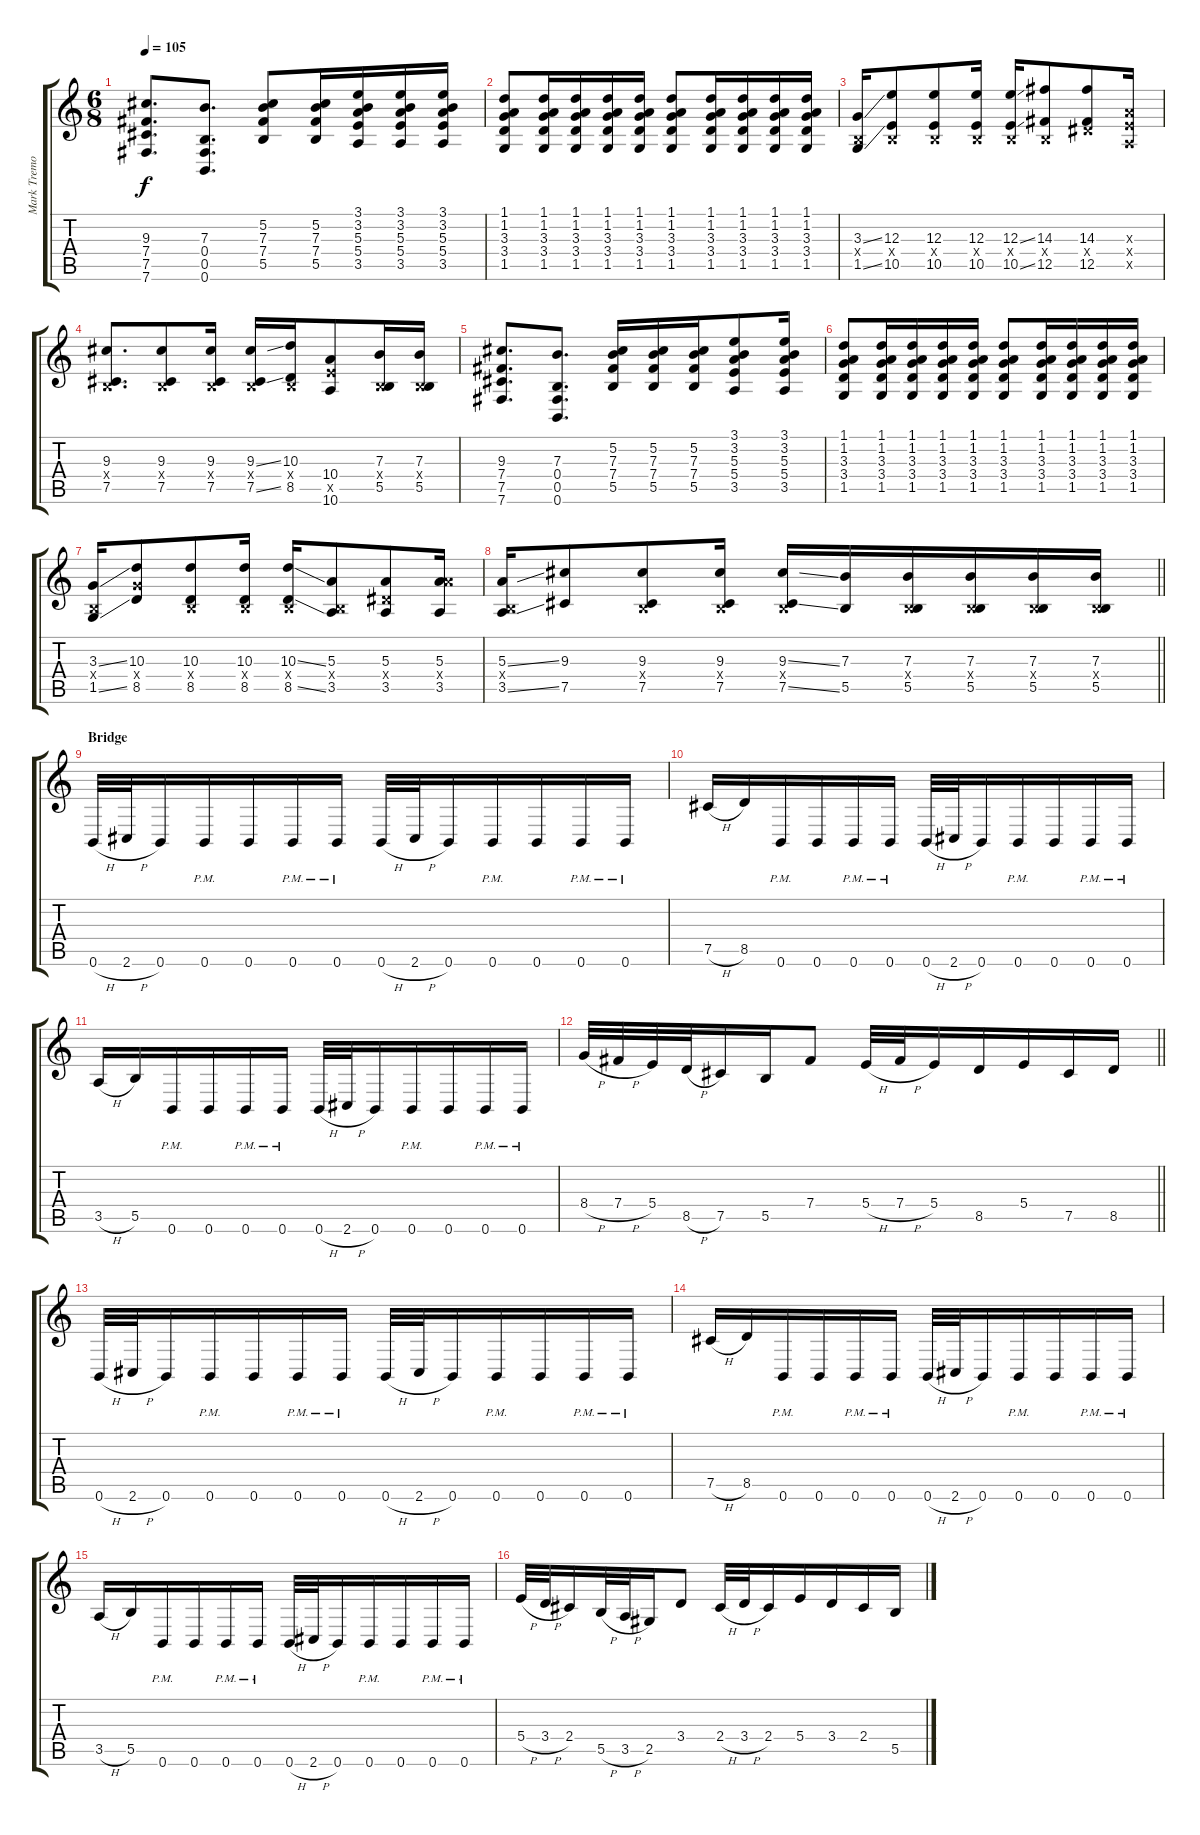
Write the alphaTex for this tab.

\track ("Mark Tremonti (Lead Guitar)" "Mark Tremo") {instrument distortionguitar}
\staff {score tabs}
\tuning (Db4 Ab3 E3 B2 Gb2 B1) {hide}
\ts (6 8)
\tempo 105
\clef g2
\ks c
(9.3 7.4 7.5 7.6).8{d dy f} (7.3 0.4 0.5 0.6).8{d} (5.2 7.3 7.4 5.5).8 (5.2 7.3 7.4 5.5).16 (3.1 3.2 5.3 5.4 3.5).16 (3.1 3.2 5.3 5.4 3.5).16 (3.1 3.2 5.3 5.4 3.5).16 |
(1.1 1.2 3.3 3.4 1.5).8 (1.1 1.2 3.3 3.4 1.5).16 (1.1 1.2 3.3 3.4 1.5).16 (1.1 1.2 3.3 3.4 1.5).16 (1.1 1.2 3.3 3.4 1.5).16 (1.1 1.2 3.3 3.4 1.5).8 (1.1 1.2 3.3 3.4 1.5).16 (1.1 1.2 3.3 3.4 1.5).16 (1.1 1.2 3.3 3.4 1.5).16 (1.1 1.2 3.3 3.4 1.5).16 |
(3.3{ss} 0.4{x} 1.5{ss}).16 (12.3 0.4{x} 10.5).8 (12.3 0.4{x} 10.5).8 (12.3 0.4{x} 10.5).16 (12.3{ss} 0.4{x} 10.5{ss}).16 (14.3 0.4{x} 12.5).8 (14.3 4.4{x} 12.5).8 (0.3{x} 10.4{x} 3.5{x}).16 |
(9.3 0.4{x} 7.5).8{d} (9.3 0.4{x} 7.5).8 (9.3 0.4{x} 7.5).16 (9.3{ss} 0.4{x} 7.5{ss}).16 (10.3 0.4{x} 8.5).16 (10.4 10.5{x} 10.6).8 (7.3 0.4{x} 5.5).16 (7.3 0.4{x} 5.5).16 |
(9.3 7.4 7.5 7.6).8{d} (7.3 0.4 0.5 0.6).8{d} (5.2 7.3 7.4 5.5).16 (5.2 7.3 7.4 5.5).16 (5.2 7.3 7.4 5.5).16 (3.1 3.2 5.3 5.4 3.5).8 (3.1 3.2 5.3 5.4 3.5).16 |
(1.1 1.2 3.3 3.4 1.5).8 (1.1 1.2 3.3 3.4 1.5).16 (1.1 1.2 3.3 3.4 1.5).16 (1.1 1.2 3.3 3.4 1.5).16 (1.1 1.2 3.3 3.4 1.5).16 (1.1 1.2 3.3 3.4 1.5).8 (1.1 1.2 3.3 3.4 1.5).16 (1.1 1.2 3.3 3.4 1.5).16 (1.1 1.2 3.3 3.4 1.5).16 (1.1 1.2 3.3 3.4 1.5).16 |
(3.3{ss} 0.4{x} 1.5{ss}).16 (10.3 8.4{x} 8.5).8 (10.3 0.4{x} 8.5).8 (10.3 0.4{x} 8.5).16 (10.3{ss} 0.4{x} 8.5{ss}).16 (5.3 0.4{x} 3.5).8 (5.3 4.4{x} 3.5).8 (5.3 10.4{x} 3.5).16 |
\barLineRight lightlight
(5.3{ss} 0.4{x} 3.5{ss}).16 (9.3 7.5).8 (9.3 0.4{x} 7.5).8 (9.3 0.4{x} 7.5).16 (9.3{ss} 0.4{x} 7.5{ss}).16 (7.3 5.5).16 (7.3 0.4{x} 5.5).16 (7.3 0.4{x} 5.5).16 (7.3 0.4{x} 5.5).16 (7.3 0.4{x} 5.5).16 |
\section ("" "Bridge")
0.6{h}.32 2.6{h}.32 0.6.16 0.6{pm}.16 0.6.16 0.6{pm}.16 0.6{pm}.16 0.6{h}.32 2.6{h}.32 0.6.16 0.6{pm}.16 0.6.16 0.6{pm}.16 0.6{pm}.16 |
7.5{h}.16 8.5.16 0.6{pm}.16 0.6.16 0.6{pm}.16 0.6{pm}.16 0.6{h}.32 2.6{h}.32 0.6.16 0.6{pm}.16 0.6.16 0.6{pm}.16 0.6{pm}.16 |
3.5{h}.16 5.5.16 0.6{pm}.16 0.6.16 0.6{pm}.16 0.6{pm}.16 0.6{h}.32 2.6{h}.32 0.6.16 0.6{pm}.16 0.6.16 0.6{pm}.16 0.6{pm}.16 |
\barLineRight lightlight
8.4{h}.32 7.4{h}.32 5.4.32 8.5{h}.32 7.5.16 5.5.16 7.4.8 5.4{h}.32 7.4{h}.32 5.4.16 8.5.16 5.4.16 7.5.16 8.5.16 |
0.6{h}.32{volume 16} 2.6{h}.32 0.6.16 0.6{pm}.16 0.6.16 0.6{pm}.16 0.6{pm}.16 0.6{h}.32 2.6{h}.32 0.6.16 0.6{pm}.16 0.6.16 0.6{pm}.16 0.6{pm}.16 |
7.5{h}.16 8.5.16 0.6{pm}.16 0.6.16 0.6{pm}.16 0.6{pm}.16 0.6{h}.32 2.6{h}.32 0.6.16 0.6{pm}.16 0.6.16 0.6{pm}.16 0.6{pm}.16 |
3.5{h}.16 5.5.16 0.6{pm}.16 0.6.16 0.6{pm}.16 0.6{pm}.16 0.6{h}.32 2.6{h}.32 0.6.16 0.6{pm}.16 0.6.16 0.6{pm}.16 0.6{pm}.16 |
5.4{h}.32{volume 13} 3.4{h}.32 2.4.16 5.5{h}.32 3.5{h}.32 2.5.16 3.4.8 2.4{h}.32 3.4{h}.32 2.4.16 5.4.16 3.4.16 2.4.16 5.5.16
